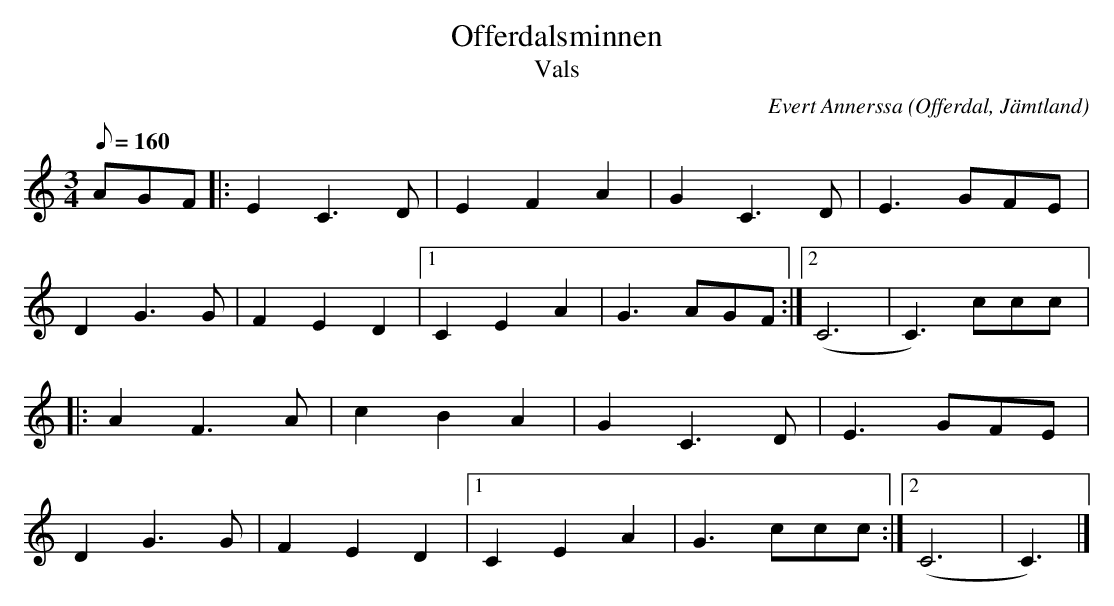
X:1
T:Offerdalsminnen
T:Vals
C:Evert Annerssa
O:Offerdal, Jämtland
M:3/4
L:1/8
K:C
Q:160
V:1
AGF |: E2 C3 D | E2 F2 A2 | G2 C3 D | E3 GFE |
D2 G3 G | F2 E2 D2 |1 C2 E2 A2 | G3 AGF :|2 (C6 | C3) ccc |:
A2 F3 A | c2 B2 A2 | G2 C3 D | E3 GFE |
D2 G3 G | F2 E2 D2 |1 C2 E2 A2 | G3 ccc :|2 (C6 | C3) |]
